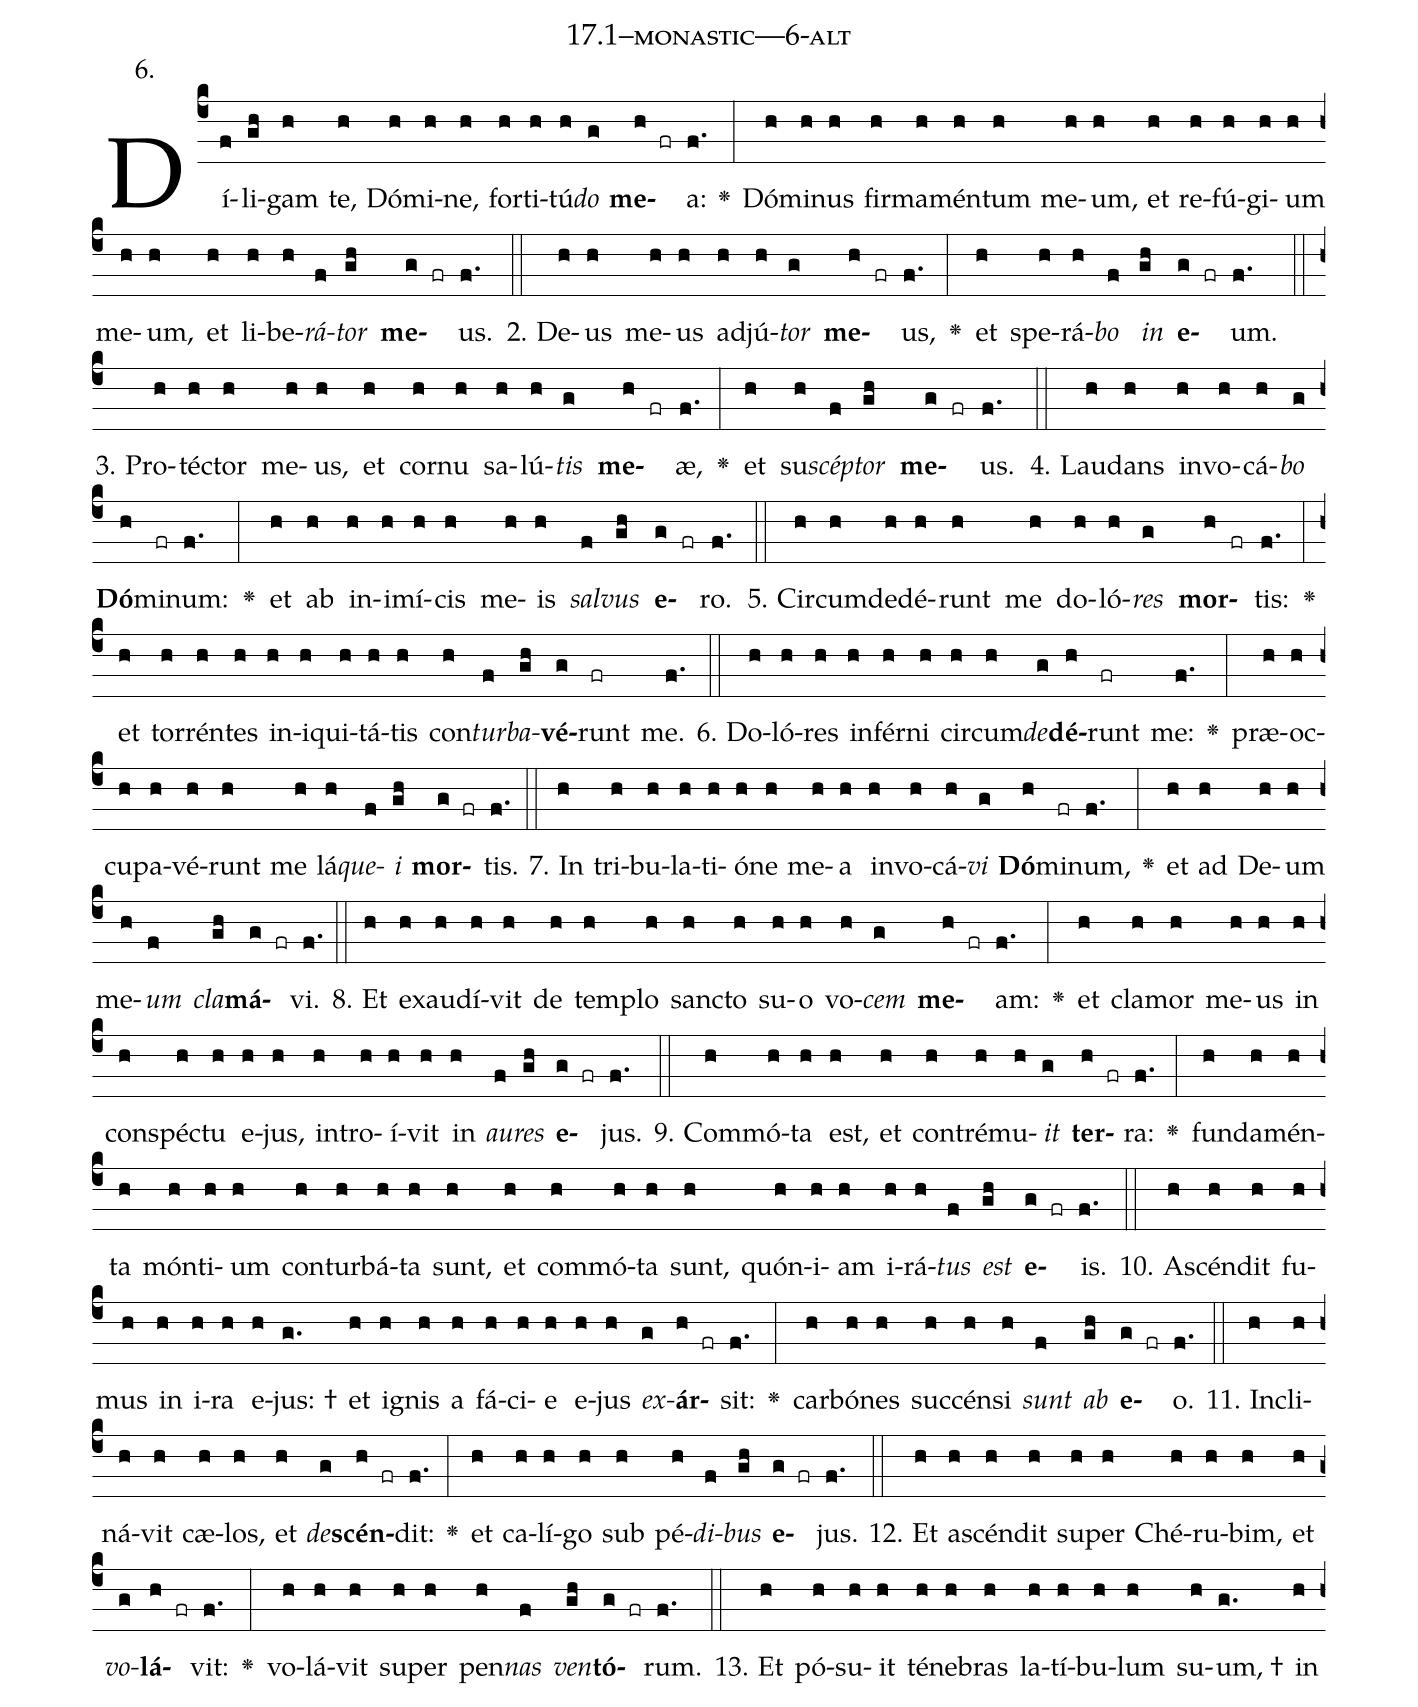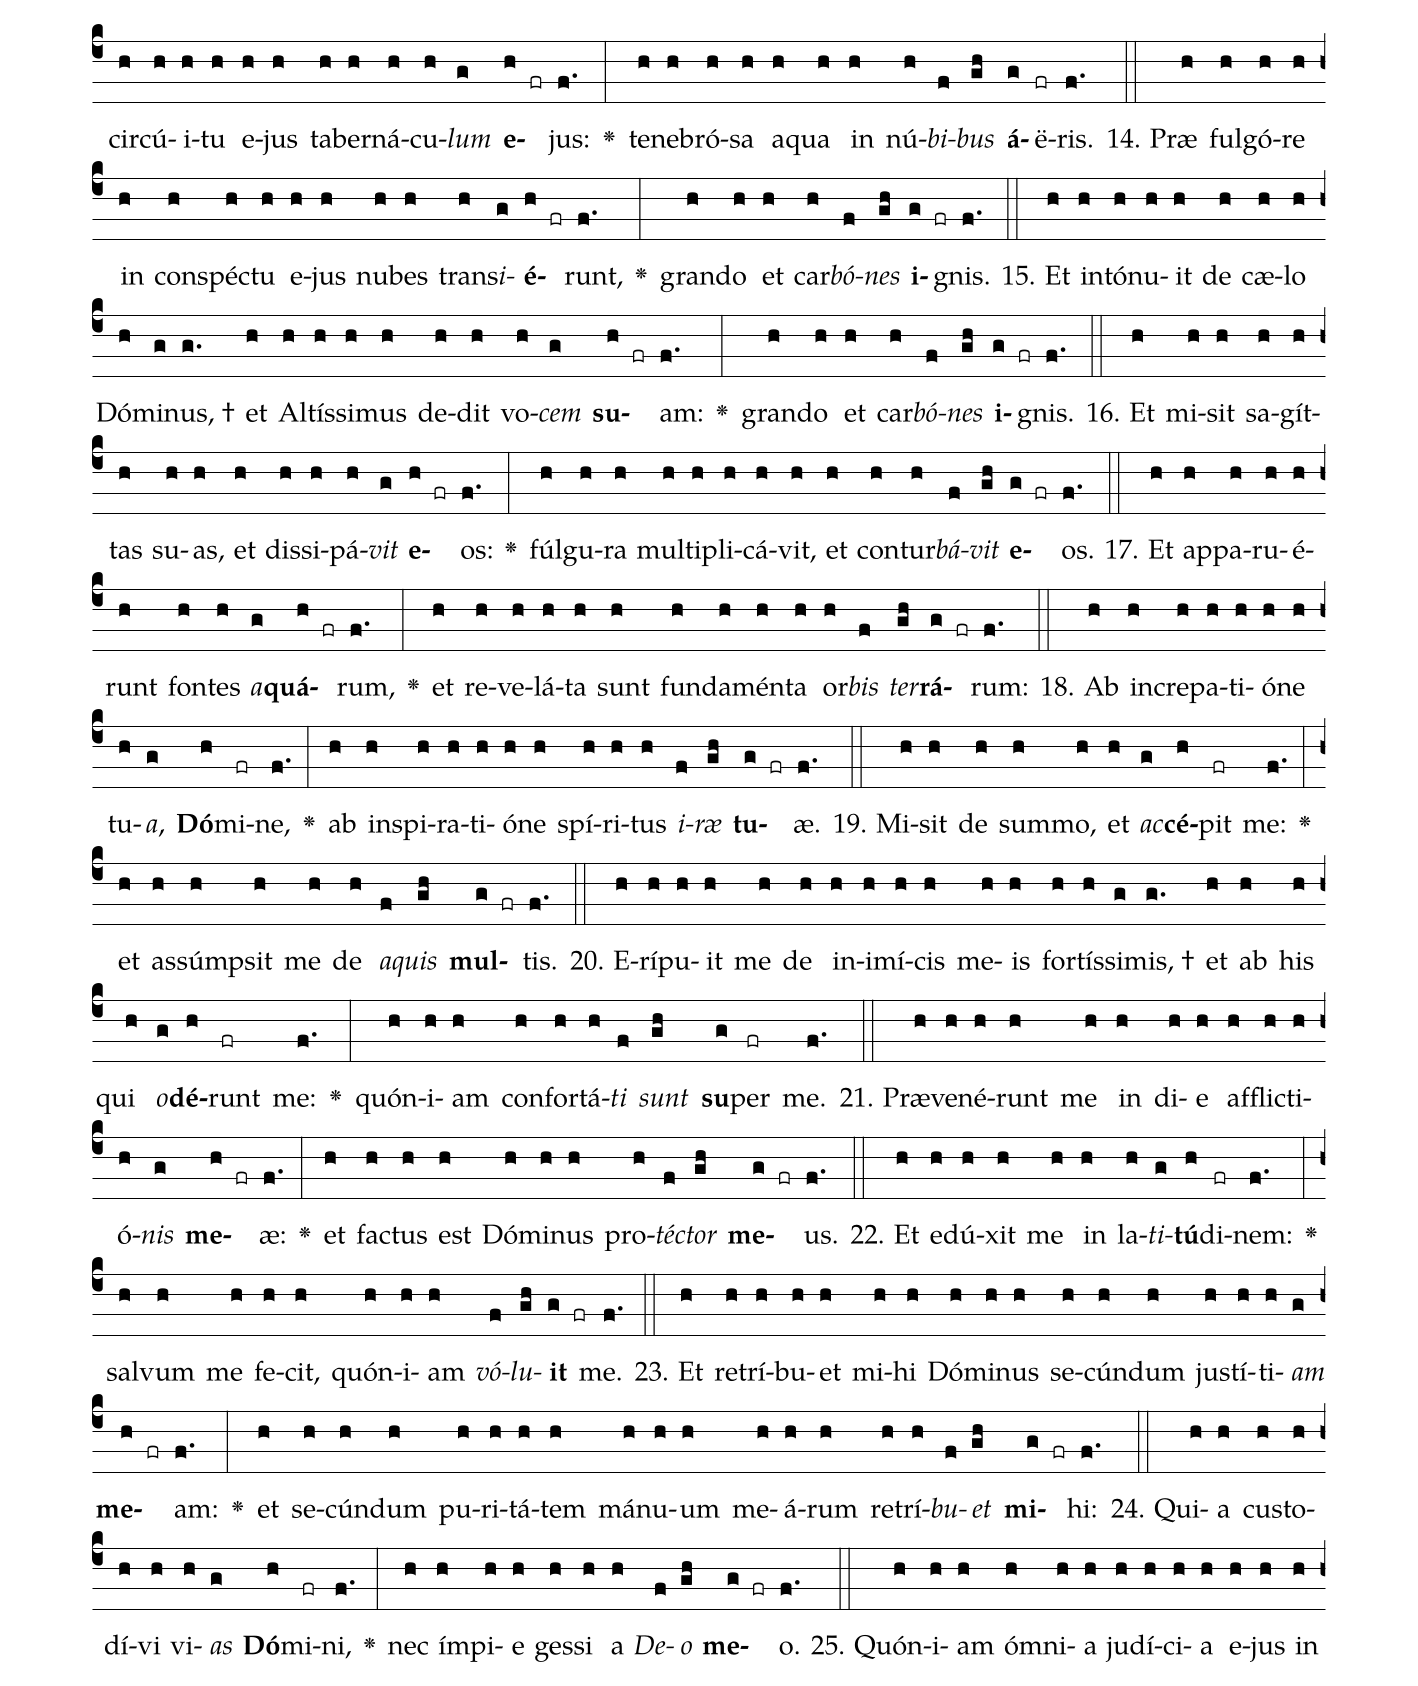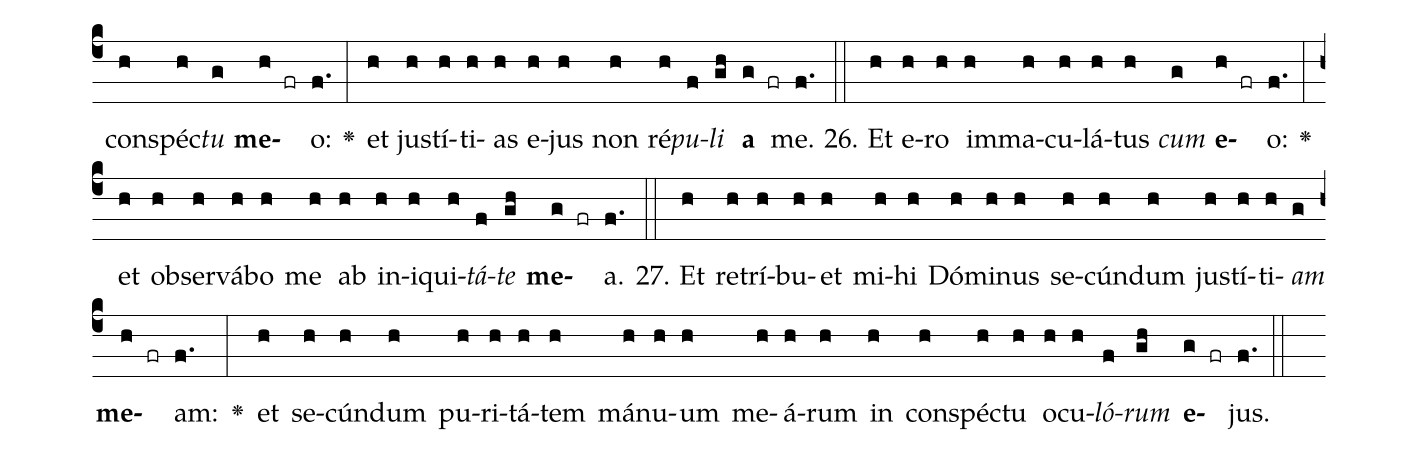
name: 17.1--monastic---6-alt;
annotation: 6.;
%%
(c4)Dí(f)li(gh)gam(h) te,(h) Dó(h)mi(h)ne,(h) for(h)ti(h)tú(h)<i>do</i>(g) <b>me</b>(h fr)a:(f.) <v>\greheightstar</v>(:) Dó(h)mi(h)nus(h) fir(h)ma(h)mén(h)tum(h) me(h)um,(h) et(h) re(h)fú(h)gi(h)um(h) me(h)um,(h) et(h) li(h)be(h)<i>rá</i>(f)<i>tor</i>(gh) <b>me</b>(g fr)us.(f.) (::)
2. De(h)us(h) me(h)us(h) ad(h)jú(h)<i>tor</i>(g) <b>me</b>(h fr)us,(f.) <v>\greheightstar</v>(:) et(h) spe(h)rá(h)<i>bo</i>(f) <i>in</i>(gh) <b>e</b>(g fr)um.(f.) (::)
3. Pro(h)téc(h)tor(h) me(h)us,(h) et(h) cor(h)nu(h) sa(h)lú(h)<i>tis</i>(g) <b>me</b>(h fr)æ,(f.) <v>\greheightstar</v>(:) et(h) su(h)<i>scép</i>(f)<i>tor</i>(gh) <b>me</b>(g fr)us.(f.) (::)
4. Lau(h)dans(h) in(h)vo(h)cá(h)<i>bo</i>(g) <b>Dó</b>(h)mi(fr)num:(f.) <v>\greheightstar</v>(:) et(h) ab(h) in(h)i(h)mí(h)cis(h) me(h)is(h) <i>sal</i>(f)<i>vus</i>(gh) <b>e</b>(g fr)ro.(f.) (::)
5. Cir(h)cum(h)de(h)dé(h)runt(h) me(h) do(h)ló(h)<i>res</i>(g) <b>mor</b>(h fr)tis:(f.) <v>\greheightstar</v>(:) et(h) tor(h)rén(h)tes(h) in(h)i(h)qui(h)tá(h)tis(h) con(h)<i>tur</i>(f)<i>ba</i>(gh)<b>vé</b>(g)runt(fr) me.(f.) (::)
6. Do(h)ló(h)res(h) in(h)fér(h)ni(h) cir(h)cum(h)<i>de</i>(g)<b>dé</b>(h)runt(fr) me:(f.) <v>\greheightstar</v>(:) præ(h)oc(h)cu(h)pa(h)vé(h)runt(h) me(h) lá(h)<i>que</i>(f)<i>i</i>(gh) <b>mor</b>(g fr)tis.(f.) (::)
7. In(h) tri(h)bu(h)la(h)ti(h)ó(h)ne(h) me(h)a(h) in(h)vo(h)cá(h)<i>vi</i>(g) <b>Dó</b>(h)mi(fr)num,(f.) <v>\greheightstar</v>(:) et(h) ad(h) De(h)um(h) me(h)<i>um</i>(f) <i>cla</i>(gh)<b>má</b>(g fr)vi.(f.) (::)
8. Et(h) ex(h)au(h)dí(h)vit(h) de(h) tem(h)plo(h) sanc(h)to(h) su(h)o(h) vo(h)<i>cem</i>(g) <b>me</b>(h fr)am:(f.) <v>\greheightstar</v>(:) et(h) cla(h)mor(h) me(h)us(h) in(h) con(h)spéc(h)tu(h) e(h)jus,(h) in(h)tro(h)í(h)vit(h) in(h) <i>au</i>(f)<i>res</i>(gh) <b>e</b>(g fr)jus.(f.) (::)
9. Com(h)mó(h)ta(h) est,(h) et(h) con(h)tré(h)mu(h)<i>it</i>(g) <b>ter</b>(h fr)ra:(f.) <v>\greheightstar</v>(:) fun(h)da(h)mén(h)ta(h) món(h)ti(h)um(h) con(h)tur(h)bá(h)ta(h) sunt,(h) et(h) com(h)mó(h)ta(h) sunt,(h) quón(h)i(h)am(h) i(h)rá(h)<i>tus</i>(f) <i>est</i>(gh) <b>e</b>(g fr)is.(f.) (::)
10. A(h)scén(h)dit(h) fu(h)mus(h) in(h) i(h)ra(h) e(h)jus: †(g.) et(h) i(h)gnis(h) a(h) fá(h)ci(h)e(h) e(h)jus(h) <i>ex</i>(g)<b>ár</b>(h fr)sit:(f.) <v>\greheightstar</v>(:) car(h)bó(h)nes(h) suc(h)cén(h)si(h) <i>sunt</i>(f) <i>ab</i>(gh) <b>e</b>(g fr)o.(f.) (::)
11. In(h)cli(h)ná(h)vit(h) cæ(h)los,(h) et(h) <i>de</i>(g)<b>scén</b>(h fr)dit:(f.) <v>\greheightstar</v>(:) et(h) ca(h)lí(h)go(h) sub(h) pé(h)<i>di</i>(f)<i>bus</i>(gh) <b>e</b>(g fr)jus.(f.) (::)
12. Et(h) a(h)scén(h)dit(h) su(h)per(h) Ché(h)ru(h)bim,(h) et(h) <i>vo</i>(g)<b>lá</b>(h fr)vit:(f.) <v>\greheightstar</v>(:) vo(h)lá(h)vit(h) su(h)per(h) pen(h)<i>nas</i>(f) <i>ven</i>(gh)<b>tó</b>(g fr)rum.(f.) (::)
13. Et(h) pó(h)su(h)it(h) té(h)ne(h)bras(h) la(h)tí(h)bu(h)lum(h) su(h)um, †(g.) in(h) cir(h)cú(h)i(h)tu(h) e(h)jus(h) ta(h)ber(h)ná(h)cu(h)<i>lum</i>(g) <b>e</b>(h fr)jus:(f.) <v>\greheightstar</v>(:) te(h)ne(h)bró(h)sa(h) a(h)qua(h) in(h) nú(h)<i>bi</i>(f)<i>bus</i>(gh) <b>á</b>(g)ë(fr)ris.(f.) (::)
14. Præ(h) ful(h)gó(h)re(h) in(h) con(h)spéc(h)tu(h) e(h)jus(h) nu(h)bes(h) trans(h)<i>i</i>(g)<b>é</b>(h fr)runt,(f.) <v>\greheightstar</v>(:) gran(h)do(h) et(h) car(h)<i>bó</i>(f)<i>nes</i>(gh) <b>i</b>(g fr)gnis.(f.) (::)
15. Et(h) in(h)tó(h)nu(h)it(h) de(h) cæ(h)lo(h) Dó(h)mi(g)nus, †(g.) et(h) Al(h)tís(h)si(h)mus(h) de(h)dit(h) vo(h)<i>cem</i>(g) <b>su</b>(h fr)am:(f.) <v>\greheightstar</v>(:) gran(h)do(h) et(h) car(h)<i>bó</i>(f)<i>nes</i>(gh) <b>i</b>(g fr)gnis.(f.) (::)
16. Et(h) mi(h)sit(h) sa(h)gít(h)tas(h) su(h)as,(h) et(h) dis(h)si(h)pá(h)<i>vit</i>(g) <b>e</b>(h fr)os:(f.) <v>\greheightstar</v>(:) fúl(h)gu(h)ra(h) mul(h)ti(h)pli(h)cá(h)vit,(h) et(h) con(h)tur(h)<i>bá</i>(f)<i>vit</i>(gh) <b>e</b>(g fr)os.(f.) (::)
17. Et(h) ap(h)pa(h)ru(h)é(h)runt(h) fon(h)tes(h) <i>a</i>(g)<b>quá</b>(h fr)rum,(f.) <v>\greheightstar</v>(:) et(h) re(h)ve(h)lá(h)ta(h) sunt(h) fun(h)da(h)mén(h)ta(h) or(h)<i>bis</i>(f) <i>ter</i>(gh)<b>rá</b>(g fr)rum:(f.) (::)
18. Ab(h) in(h)cre(h)pa(h)ti(h)ó(h)ne(h) tu(h)<i>a</i>,(g) <b>Dó</b>(h)mi(fr)ne,(f.) <v>\greheightstar</v>(:) ab(h) in(h)spi(h)ra(h)ti(h)ó(h)ne(h) spí(h)ri(h)tus(h) <i>i</i>(f)<i>ræ</i>(gh) <b>tu</b>(g fr)æ.(f.) (::)
19. Mi(h)sit(h) de(h) sum(h)mo,(h) et(h) <i>ac</i>(g)<b>cé</b>(h)pit(fr) me:(f.) <v>\greheightstar</v>(:) et(h) as(h)súmp(h)sit(h) me(h) de(h) <i>a</i>(f)<i>quis</i>(gh) <b>mul</b>(g fr)tis.(f.) (::)
20. E(h)rí(h)pu(h)it(h) me(h) de(h) in(h)i(h)mí(h)cis(h) me(h)is(h) for(h)tís(h)si(g)mis, †(g.) et(h) ab(h) his(h) qui(h) <i>o</i>(g)<b>dé</b>(h)runt(fr) me:(f.) <v>\greheightstar</v>(:) quón(h)i(h)am(h) con(h)for(h)tá(h)<i>ti</i>(f) <i>sunt</i>(gh) <b>su</b>(g)per(fr) me.(f.) (::)
21. Præ(h)ve(h)né(h)runt(h) me(h) in(h) di(h)e(h) af(h)flic(h)ti(h)ó(h)<i>nis</i>(g) <b>me</b>(h fr)æ:(f.) <v>\greheightstar</v>(:) et(h) fac(h)tus(h) est(h) Dó(h)mi(h)nus(h) pro(h)<i>téc</i>(f)<i>tor</i>(gh) <b>me</b>(g fr)us.(f.) (::)
22. Et(h) e(h)dú(h)xit(h) me(h) in(h) la(h)<i>ti</i>(g)<b>tú</b>(h)di(fr)nem:(f.) <v>\greheightstar</v>(:) sal(h)vum(h) me(h) fe(h)cit,(h) quón(h)i(h)am(h) <i>vó</i>(f)<i>lu</i>(gh)<b>it</b>(g fr) me.(f.) (::)
23. Et(h) re(h)trí(h)bu(h)et(h) mi(h)hi(h) Dó(h)mi(h)nus(h) se(h)cún(h)dum(h) jus(h)tí(h)ti(h)<i>am</i>(g) <b>me</b>(h fr)am:(f.) <v>\greheightstar</v>(:) et(h) se(h)cún(h)dum(h) pu(h)ri(h)tá(h)tem(h) má(h)nu(h)um(h) me(h)á(h)rum(h) re(h)trí(h)<i>bu</i>(f)<i>et</i>(gh) <b>mi</b>(g fr)hi:(f.) (::)
24. Qui(h)a(h) cus(h)to(h)dí(h)vi(h) vi(h)<i>as</i>(g) <b>Dó</b>(h)mi(fr)ni,(f.) <v>\greheightstar</v>(:) nec(h) ím(h)pi(h)e(h) ges(h)si(h) a(h) <i>De</i>(f)<i>o</i>(gh) <b>me</b>(g fr)o.(f.) (::)
25. Quón(h)i(h)am(h) óm(h)ni(h)a(h) ju(h)dí(h)ci(h)a(h) e(h)jus(h) in(h) con(h)spéc(h)<i>tu</i>(g) <b>me</b>(h fr)o:(f.) <v>\greheightstar</v>(:) et(h) jus(h)tí(h)ti(h)as(h) e(h)jus(h) non(h) ré(h)<i>pu</i>(f)<i>li</i>(gh) <b>a</b>(g fr) me.(f.) (::)
26. Et(h) e(h)ro(h) im(h)ma(h)cu(h)lá(h)tus(h) <i>cum</i>(g) <b>e</b>(h fr)o:(f.) <v>\greheightstar</v>(:) et(h) ob(h)ser(h)vá(h)bo(h) me(h) ab(h) in(h)i(h)qui(h)<i>tá</i>(f)<i>te</i>(gh) <b>me</b>(g fr)a.(f.) (::)
27. Et(h) re(h)trí(h)bu(h)et(h) mi(h)hi(h) Dó(h)mi(h)nus(h) se(h)cún(h)dum(h) jus(h)tí(h)ti(h)<i>am</i>(g) <b>me</b>(h fr)am:(f.) <v>\greheightstar</v>(:) et(h) se(h)cún(h)dum(h) pu(h)ri(h)tá(h)tem(h) má(h)nu(h)um(h) me(h)á(h)rum(h) in(h) con(h)spéc(h)tu(h) o(h)cu(h)<i>ló</i>(f)<i>rum</i>(gh) <b>e</b>(g fr)jus.(f.) (::)
